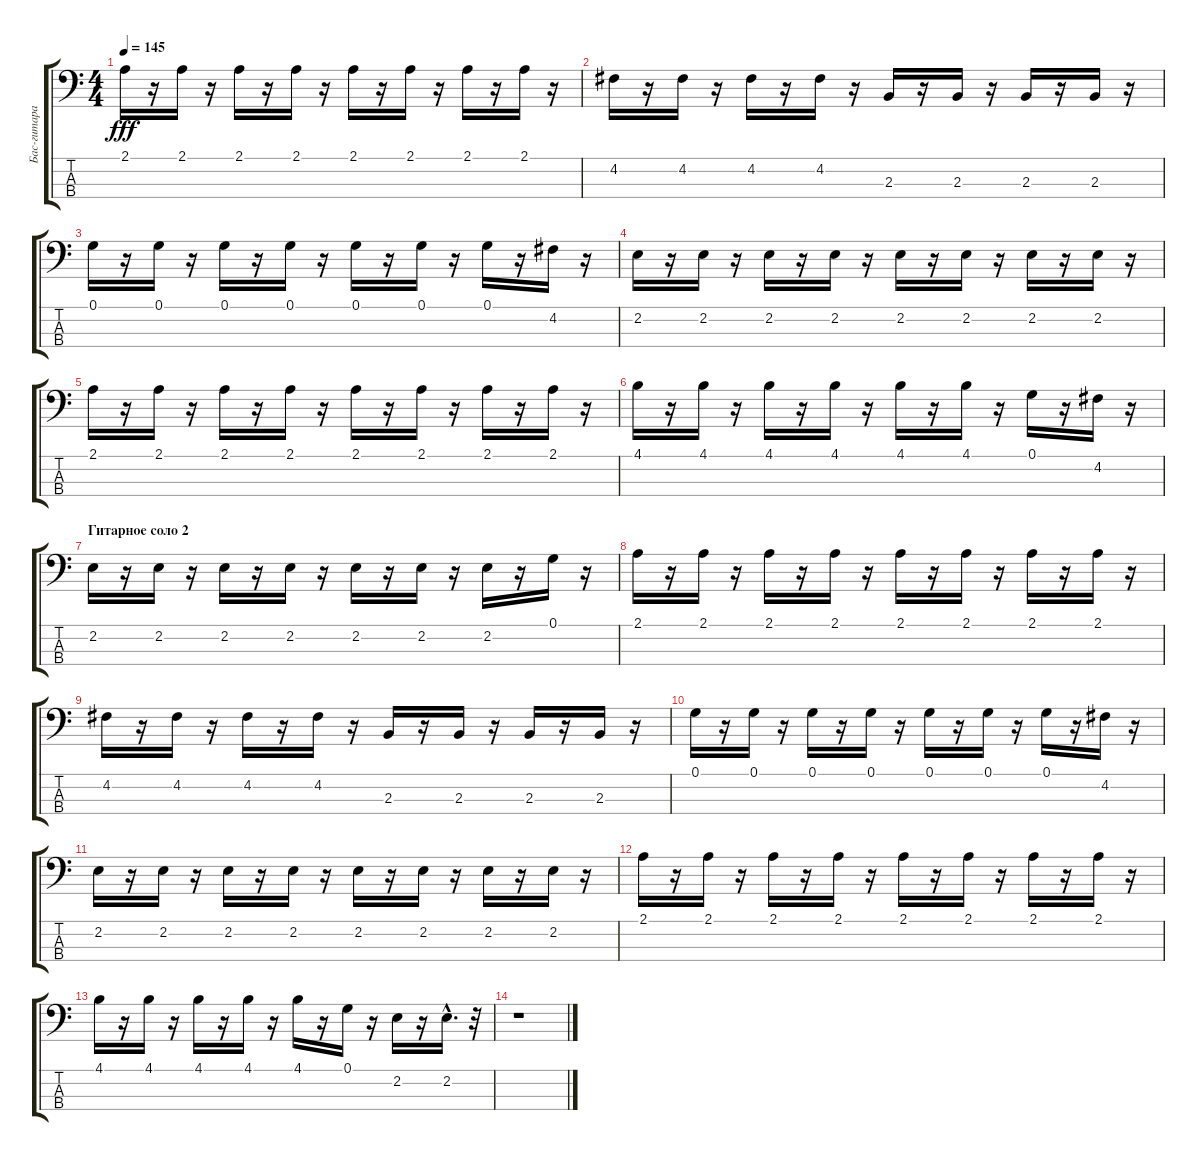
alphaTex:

\track ("Бас-гитара" "Бас-гитара") {instrument electricbasspick}
\staff {score tabs}
\tuning (G2 D2 A1 E1) {hide}
\ts (4 4)
\tempo 145
\clef f4
\ks c
2.1.16{dy fff} r.16 2.1.16 r.16 2.1.16 r.16 2.1.16 r.16 2.1.16 r.16 2.1.16 r.16 2.1.16 r.16 2.1.16 r.16 |
4.2.16 r.16 4.2.16 r.16 4.2.16 r.16 4.2.16 r.16 2.3.16 r.16 2.3.16 r.16 2.3.16 r.16 2.3.16 r.16 |
0.1.16 r.16 0.1.16 r.16 0.1.16 r.16 0.1.16 r.16 0.1.16 r.16 0.1.16 r.16 0.1.16 r.16 4.2.16 r.16 |
2.2.16 r.16 2.2.16 r.16 2.2.16 r.16 2.2.16 r.16 2.2.16 r.16 2.2.16 r.16 2.2.16 r.16 2.2.16 r.16 |
2.1.16 r.16 2.1.16 r.16 2.1.16 r.16 2.1.16 r.16 2.1.16 r.16 2.1.16 r.16 2.1.16 r.16 2.1.16 r.16 |
4.1.16 r.16 4.1.16 r.16 4.1.16 r.16 4.1.16 r.16 4.1.16 r.16 4.1.16 r.16 0.1.16 r.16 4.2.16 r.16 |
\section ("" "Гитарное соло 2")
2.2.16 r.16 2.2.16 r.16 2.2.16 r.16 2.2.16 r.16 2.2.16 r.16 2.2.16 r.16 2.2.16 r.16 0.1.16 r.16 |
2.1.16 r.16 2.1.16 r.16 2.1.16 r.16 2.1.16 r.16 2.1.16 r.16 2.1.16 r.16 2.1.16 r.16 2.1.16 r.16 |
4.2.16 r.16 4.2.16 r.16 4.2.16 r.16 4.2.16 r.16 2.3.16 r.16 2.3.16 r.16 2.3.16 r.16 2.3.16 r.16 |
0.1.16 r.16 0.1.16 r.16 0.1.16 r.16 0.1.16 r.16 0.1.16 r.16 0.1.16 r.16 0.1.16 r.16 4.2.16 r.16 |
2.2.16 r.16 2.2.16 r.16 2.2.16 r.16 2.2.16 r.16 2.2.16 r.16 2.2.16 r.16 2.2.16 r.16 2.2.16 r.16 |
2.1.16 r.16 2.1.16 r.16 2.1.16 r.16 2.1.16 r.16 2.1.16 r.16 2.1.16 r.16 2.1.16 r.16 2.1.16 r.16 |
4.1.16 r.16 4.1.16 r.16 4.1.16 r.16 4.1.16 r.16 4.1.16 r.16 0.1.16 r.16 2.2.16 r.16 2.2{hac}.16{d} r.32 |
r.1
